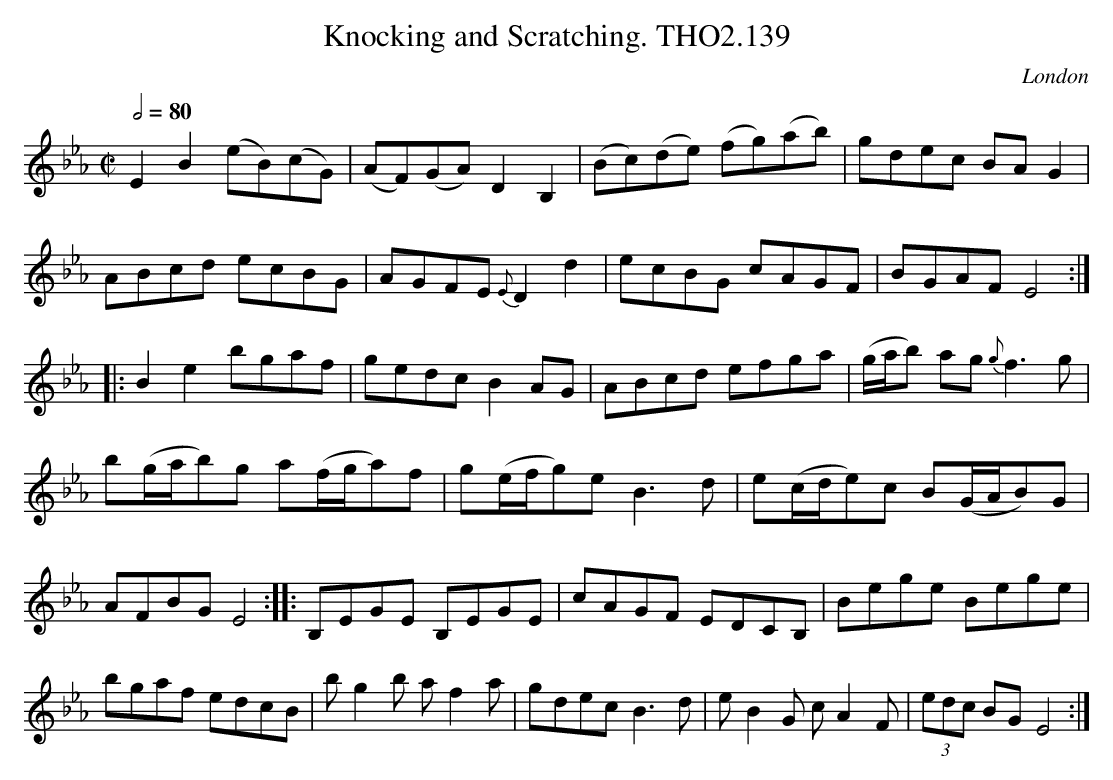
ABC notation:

X:1
T:Knocking and Scratching. THO2.139
O:London
M:C|
L:1/8
Q:1/2=80
K:Eb
E2B2 (eB)(cG)|(AF)(GA) D2B,2|(Bc)(de) (fg)(ab)|gdec BA G2|
ABcd ecBG|AGFE {E}D2d2|ecBG cAGF|BGAF E4:|
|:B2e2 bgaf|gedc B2 AG|ABcd efga|(g/a/b) ag {g}f3g|
b(g/a/b)g a(f/g/a)f|g(e/f/g)e B3d|e(c/d/e)c B(G/A/B)G|
AFBG E4::B,EGE B,EGE|cAGF EDCB,|Bege Bege|
bgaf edcB|bg2b af2a|gdec B3d|e B2G cA2 F|(3edc BG E4:|
